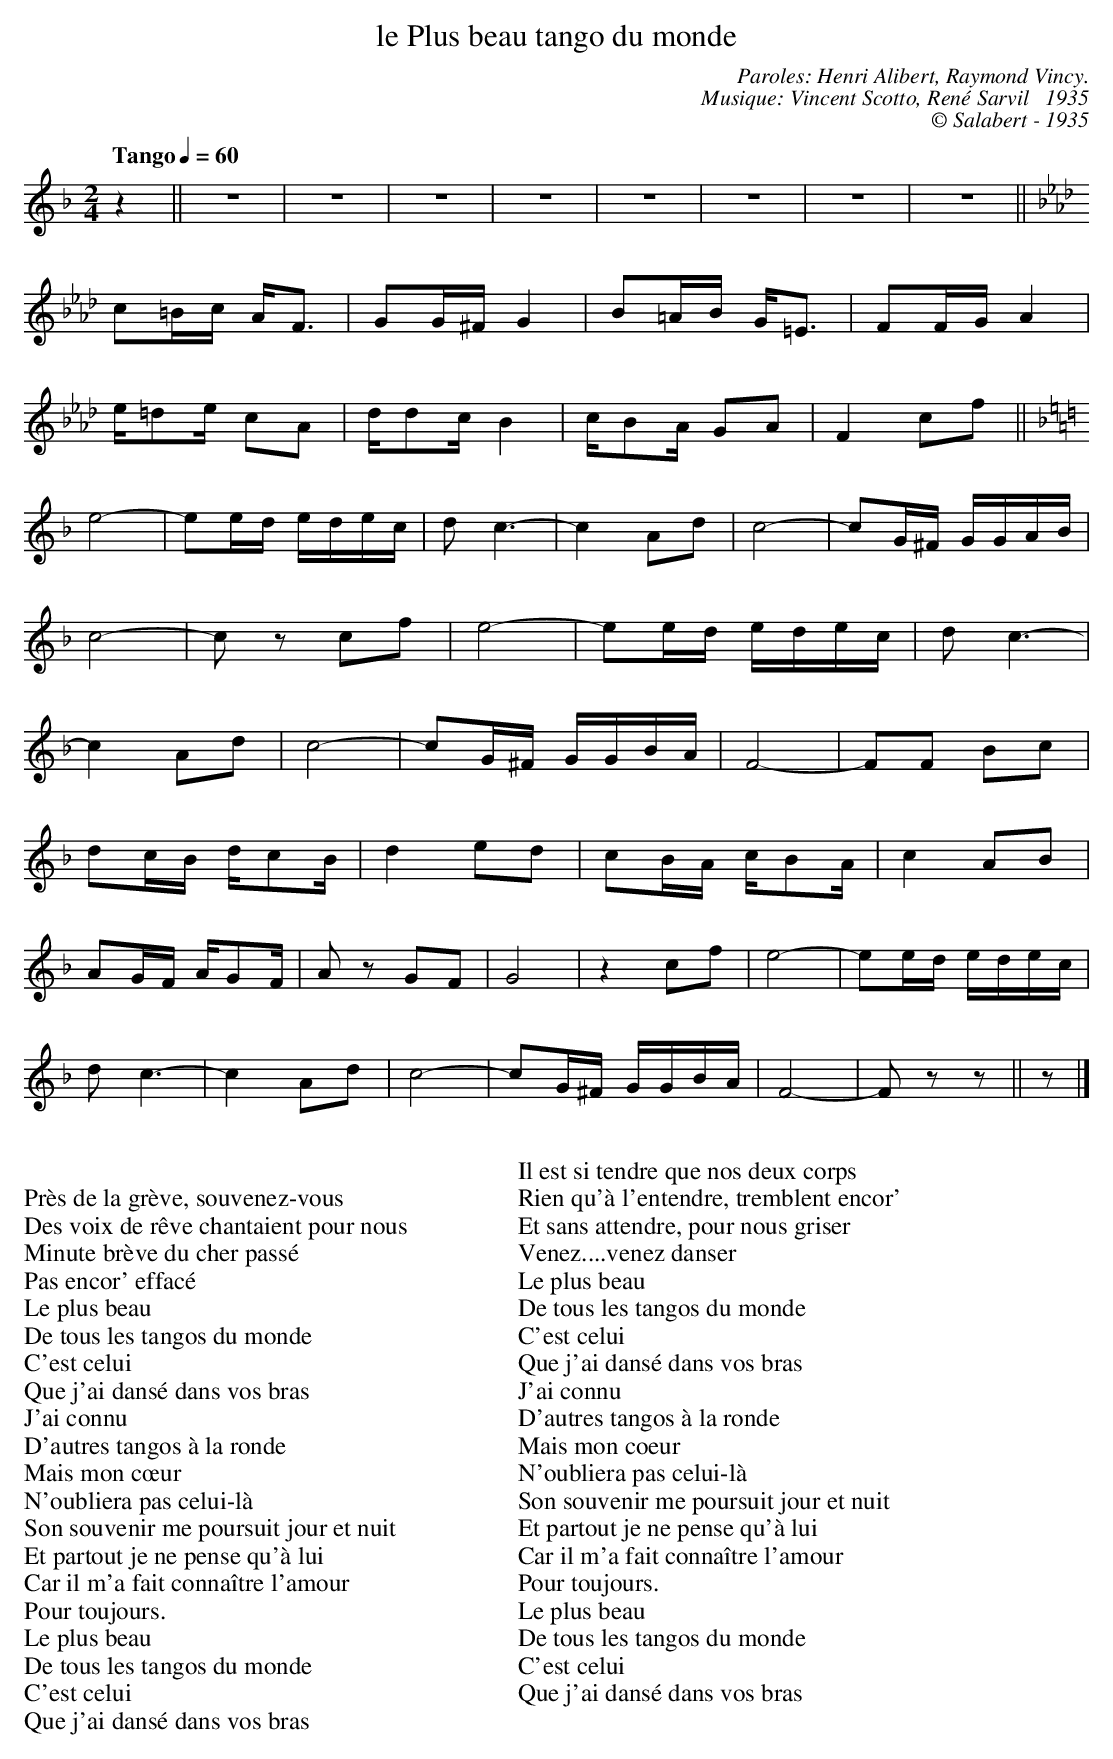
X:1
T:le Plus beau tango du monde
C:Paroles: Henri Alibert, Raymond Vincy.
C:Musique: Vincent Scotto, Ren\'e Sarvil   1935
C:\251 Salabert - 1935
M:2/4
Q:"Tango" 1/4=60
L:1/16
K:F
z4||z8|z8|z8|z8|z8|z8|z8|z8||
K:Ab
c2=Bc AF3|G2G^F G4|B2=AB G=E3|F2FG A4|
e=d2e c2A2|dd2c B4|cB2A G2A2|F4c2f2||
K:F
e8-|e2ed edec|d2 c6-|c4A2d2|c8-|c2G^F GGAB|
c8-|c2 z2c2f2|e8-|e2ed edec|d2 c6-|
c4A2d2|c8-|c2G^F GGBA|F8-|F2F2 B2c2|
d2cB dc2B|d4e2d2|c2BA cB2A|c4A2B2|
A2GF AG2F|A2 z2G2F2|G8|z4c2f2|e8-|e2ed edec|
d2 c6-|c4A2d2|c8-|c2G^F GGBA|F8-|F2 z2z2|| z2|]
W:
W:Pr\`es de la gr\`eve, souvenez-vous
W:Des voix de r\^eve chantaient pour nous
W:Minute br\`eve du cher pass\'e
W:Pas encor' effac\'e
W:Le plus beau
W:De tous les tangos du monde
W:C'est celui
W:Que j'ai dans\'e dans vos bras
W:J'ai connu
W:D'autres tangos \`a la ronde
W:Mais mon c\oeur
W:N'oubliera pas celui-l\`a
W:Son souvenir me poursuit jour et nuit
W:Et partout je ne pense qu'\`a lui
W:Car il m'a fait conna\^itre l'amour
W:Pour toujours.
W:Le plus beau
W:De tous les tangos du monde
W:C'est celui
W:Que j'ai dans\'e dans vos bras
W:
W:Il est si tendre que nos deux corps
W:Rien qu'\`a l'entendre, tremblent encor'
W:Et sans attendre, pour nous griser
W:Venez....venez danser
W:Le plus beau
W:De tous les tangos du monde
W:C'est celui
W:Que j'ai dans\'e dans vos bras
W:J'ai connu
W:D'autres tangos \`a la ronde
W:Mais mon coeur
W:N'oubliera pas celui-l\`a
W:Son souvenir me poursuit jour et nuit
W:Et partout je ne pense qu'\`a lui
W:Car il m'a fait conna\^itre l'amour
W:Pour toujours.
W:Le plus beau
W:De tous les tangos du monde
W:C'est celui
W:Que j'ai dans\'e dans vos bras
